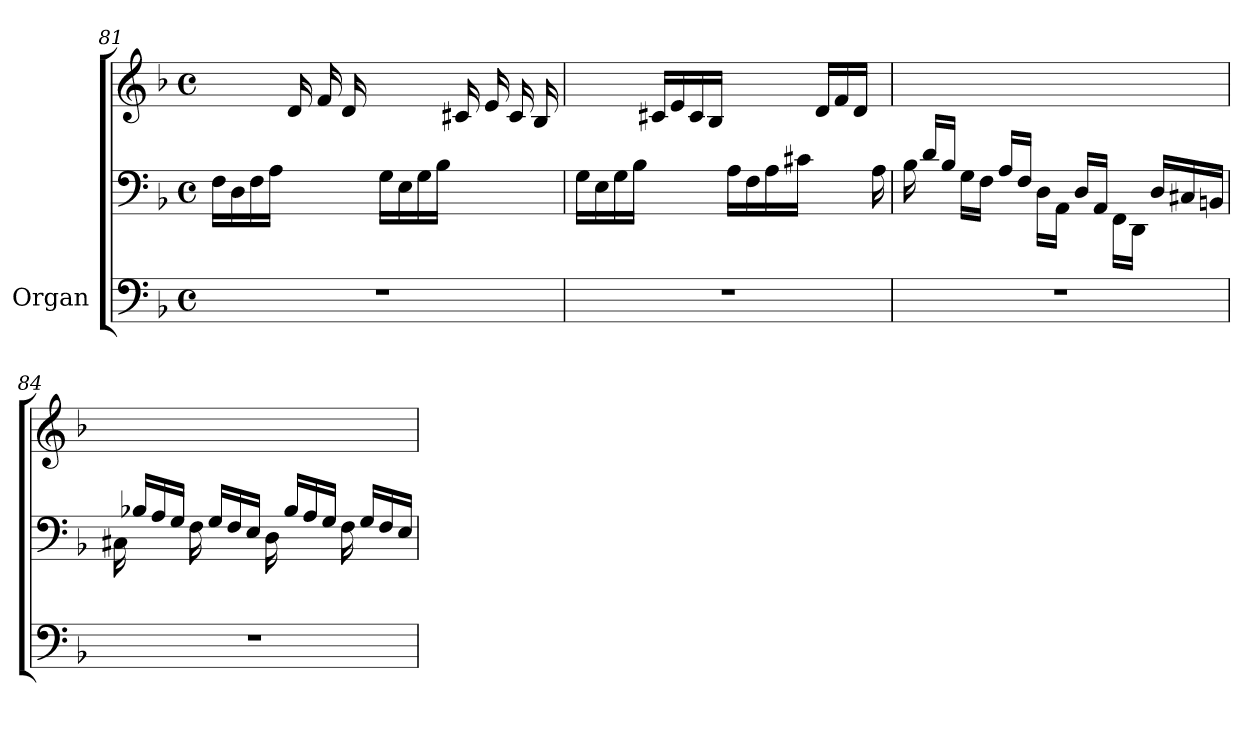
**kern	**kern	**kern
*part1	*part1	*part1
*staff3	*staff2	*staff1
*I"Organ	*	*
*clefF4	*clefF4	*clefG2
*k[b-]	*k[b-]	*k[b-]
*M4/4	*M4/4	*M4/4
*met(c)	*met(c)	*met(c)
=81	=81	=81
*	*^	*
1r	4..ryy	16F\LL	4ryy
.	.	16D\	.
.	.	16F\	.
.	.	16A\JJ	.
.	.	4ryy	16d/LL
.	.	.	16f/
.	.	.	16d/
.	16A/JJ	.	16ryy
.	2ryy	16G\LL	4ryy
.	.	16E\	.
.	.	16G\	.
.	.	16B-\JJ	.
.	.	4ryy	16c#X/LL
.	.	.	16e/
.	.	.	16c#/
.	.	.	16B-/JJ
*	*v	*v	*
!!LO:LB:g=z
=82	=82	=82
1r	16G\LL	4ryy
.	16E\	.
.	16G\	.
.	16B-\JJ	.
.	4ryy	16c#X/LL
.	.	16e/
.	.	16c#/
.	.	16B-/JJ
.	16A\LL	4ryy
.	16F\	.
.	16A\	.
.	16c#X\JJ	.
.	8.ryy	16d/LL
.	.	16f/
.	.	16d/JJ
.	16A\	16ryy
=83	=83	=83
*	*^	*
1r	16ryy	16B-\	16ryy
.	16d/LL	8ryy	8ryy
.	16B-/JJ	.	.
.	8ryy	16G\LL	8ryy
.	.	16F\JJ	.
.	16A/LL	8ryy	8ryy
.	16F/JJ	.	.
.	8ryy	16D\LL	8ryy
.	.	16AA\JJ	.
.	16D/LL	8ryy	8ryy
.	16AA/JJ	.	.
.	8ryy	16FF\LL	8ryy
.	.	16DD\JJ	.
.	16D/LL	8.ryy	8.ryy
.	16C#X/	.	.
.	16BBn/JJ	.	.
=84	=84	=84	=84
1r	16ryy	16C#X\	16ryy
.	16B-X/LL	8.ryy	8.ryy
.	16A/	.	.
.	16G/JJ	.	.
.	16ryy	16F\	16ryy
.	16G/LL	8.ryy	8.ryy
.	16F/	.	.
.	16E/JJ	.	.
.	16ryy	16D\	16ryy
.	16B-/LL	8.ryy	8.ryy
.	16A/	.	.
.	16G/JJ	.	.
.	16ryy	16F\	16ryy
.	16G/LL	8.ryy	8.ryy
.	16F/	.	.
.	16E/JJ	.	.
*	*v	*v	*
=	=	=
*-	*-	*-
